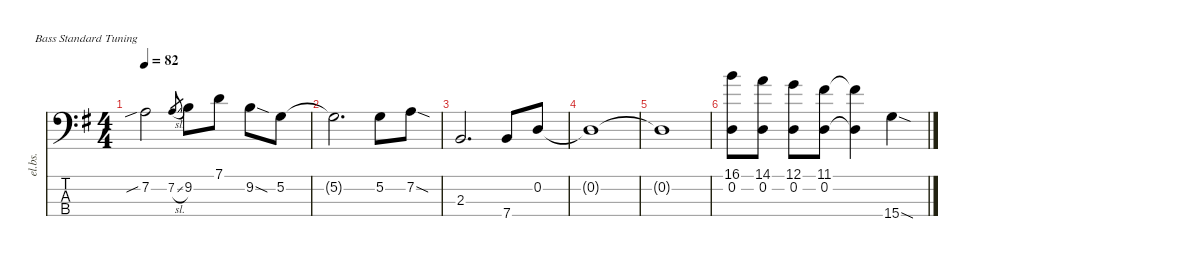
\defaultSystemsLayout 4
\hideDynamics
\bracketExtendMode nobrackets
\track ("Bass" "el.bs.") {instrument electricbassfinger}
\staff {score tabs}
\tuning (G2 D2 A1 E1)
\ts (4 4)
\tempo 82
\clef f4
\ks eminor
7.2{sib acc forcenatural}.2{dy f beam Down} 7.2{sl acc forcenatural}.8{gr dy mf beam Up} 9.2{acc forcenatural}.8{dy f beam Down} 7.1{acc forcenatural}.8{beam Down} 9.2{sod acc forcenatural}.8{beam Down} 5.2{acc forcenatural}.8{beam Down} |
5.2{t acc forcenatural}.2{d beam Down} 5.2{acc forcenatural}.8{beam Down} 7.2{sod acc forcenatural}.8{beam Down} |
2.3{acc forcenatural}.2{d beam Up} 7.4{acc forcenatural}.8{beam Up} 0.2{acc forcenatural}.8{beam Up} |
0.2{t acc forcenatural}.1{beam Down} |
0.2{t acc forcenatural}.1{beam Down} |
(16.1{acc forcenatural} 0.2{acc forcenatural}).8{beam Down} (14.1{acc forcenatural} 0.2{acc forcenatural}).8{beam Down} (12.1{acc forcenatural} 0.2{acc forcenatural}).8{beam Down} (11.1{acc #} 0.2{acc forcenatural}).8{beam Down} (11.1{t acc #} 0.2{t acc forcenatural}).4{beam Down} 15.4{sod acc forcenatural}.4{beam Down}
